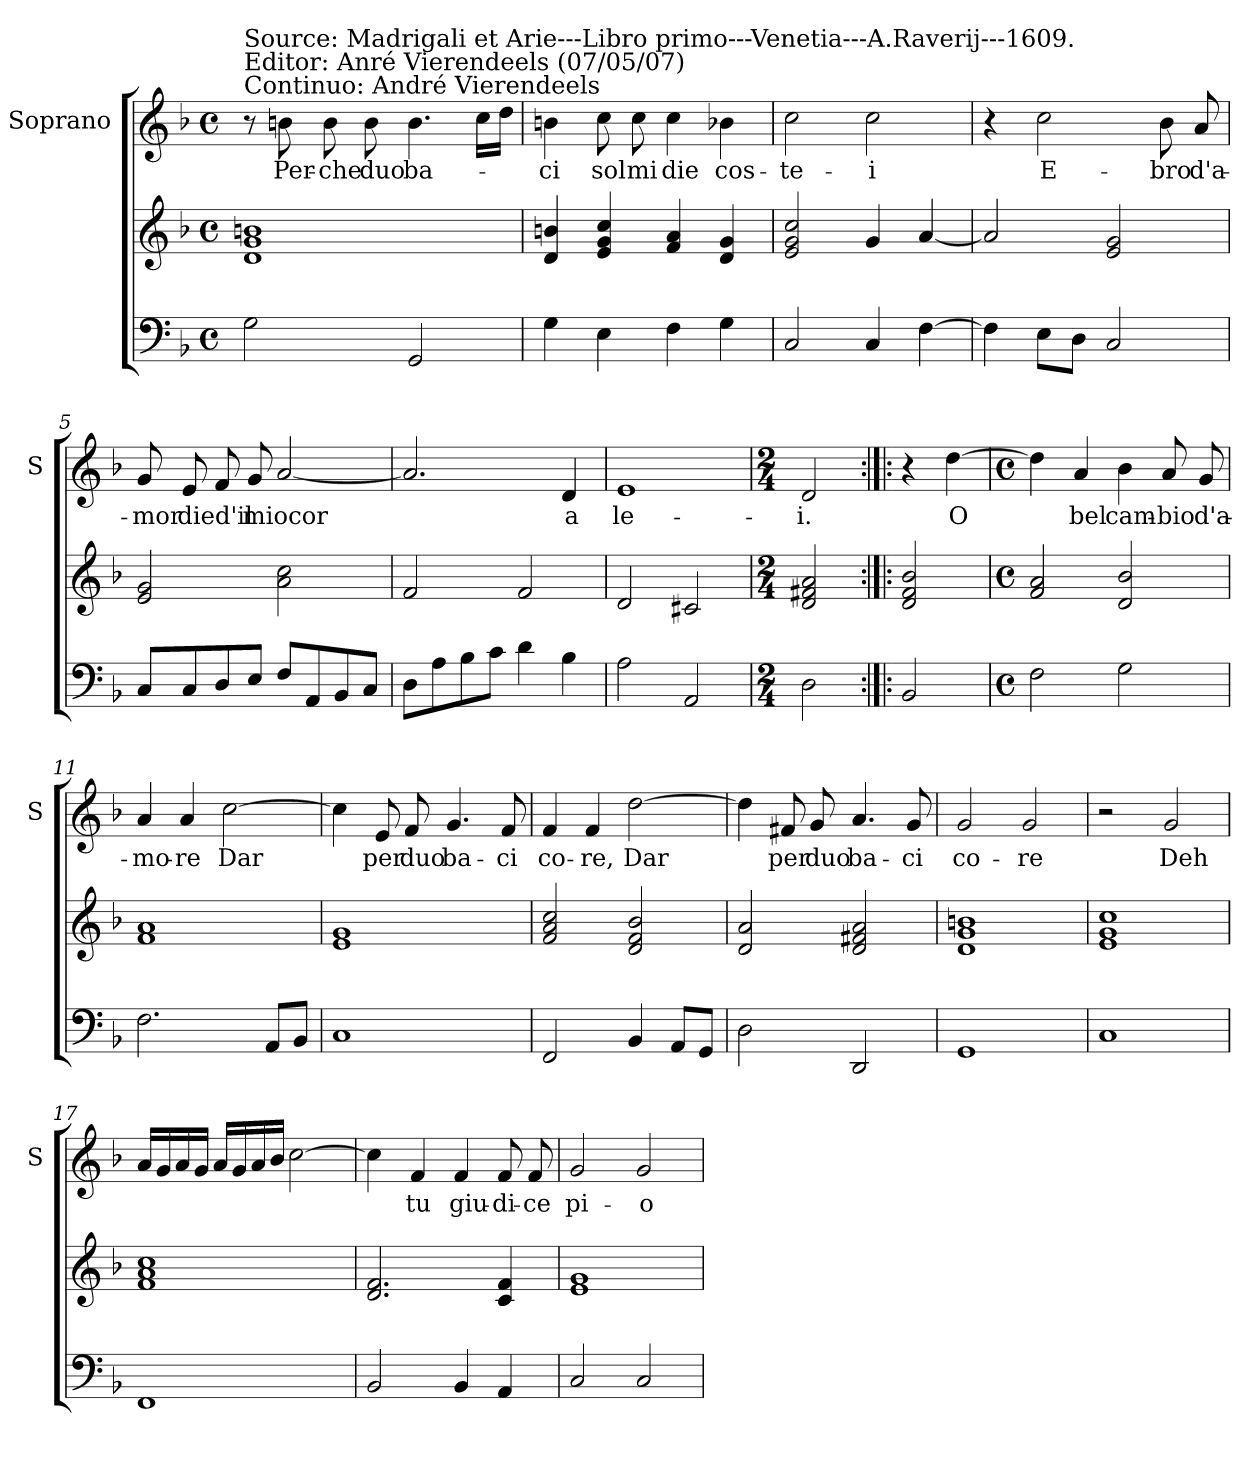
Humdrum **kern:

**kern	**kern	**kern	**text
*part2	*part2	*part1	*part1
*staff3	*staff2	*staff1	*staff1
*	*	*I"Soprano	*
*	*	*I'S	*
*clefF4	*clefG2	*clefG2	*
*k[b-]	*k[b-]	*k[b-]	*
*F:	*F:	*F:	*
*M4/4	*M4/4	*M4/4	*
*met(c)	*met(c)	*met(c)	*
=1	=1	=1	=1
!	!	!LO:TX:a:t=Source&colon; Madrigali et Arie---Libro primo---Venetia---A.Raverij---1609.\nEditor&colon; Anré Vierendeels (07/05/07)\nContinuo&colon; André Vierendeels	!
2G\	1d 1g 1bn	8r	.
.	.	8bn\	Per-
.	.	8b\	-che
.	.	8b\	duo
2GG/	.	4.b\	ba-
.	.	16cc\LL	.
.	.	16dd\JJ	.
=2	=2	=2	=2
4G\	4d/ 4bn/	4bn\	-ci
4E\	4e/ 4g/ 4cc/	8cc\	sol
.	.	8cc\	mi
4F\	4f/ 4a/	4cc\	die
4G\	4d/ 4g/	4b-X\	cos-
=3	=3	=3	=3
2C/	2e/ 2g/ 2cc/	2cc\	-te-
4C/	4g/	2cc\	-i
[4F\	[4a/	.	.
=4	=4	=4	=4
4F\]	2a/]	4r	.
8E\L	.	2cc\	E-
8D\J	.	.	.
2C/	2e/ 2g/	.	.
.	.	8b-\	-bro
.	.	8a/	d'a-
!!LO:LB:g=z
=5	=5	=5	=5
8C/L	2e/ 2g/	8g/	-mor
8C/	.	8e/	died'il
8D/	.	8f/	.
8E/J	.	8g/	miocor
8F/L	2a\ 2cc\	[2a/	.
8AA/	.	.	.
8BB-/	.	.	.
8C/J	.	.	.
=6	=6	=6	=6
8D\L	2f/	2.a/]	.
8A\	.	.	.
8B-\	.	.	.
8c\J	.	.	.
4d\	2f/	.	.
4B-\	.	4d/	a
=7	=7	=7	=7
2A\	2d/	1e	le-
2AA/	2c#X/	.	.
=8	=8	=8	=8
*M2/4	*M2/4	*M2/4	*
2D\	2d/ 2f#X/ 2a/	2d/	-i.
=9:|!|:	=9:|!|:	=9:|!|:	=9:|!|:
2BB-/	2d/ 2f/ 2b-/	4r	.
.	.	[4dd\	O
!!LO:LB:g=z
=10	=10	=10	=10
*M4/4	*M4/4	*M4/4	*
*met(c)	*met(c)	*met(c)	*
2F\	2f/ 2a/	4dd\]	.
.	.	4a/	bel
2G\	2d/ 2b-/	4b-\	cam-
.	.	8a/	-bio
.	.	8g/	d'a-
=11	=11	=11	=11
2.F\	1f 1a	4a/	-mo-
.	.	4a/	-re
.	.	[2cc\	Dar
8AA/L	.	.	.
8BB-/J	.	.	.
=12	=12	=12	=12
1C	1e 1g	4cc\]	.
.	.	8e/	per
.	.	8f/	duo
.	.	4.g/	ba-
.	.	8f/	-ci
=13	=13	=13	=13
2FF/	2f/ 2a/ 2cc/	4f/	co-
.	.	4f/	-re,
4BB-/	2d/ 2f/ 2b-/	[2dd\	Dar
8AA/L	.	.	.
8GG/J	.	.	.
=14	=14	=14	=14
2D\	2d/ 2a/	4dd\]	.
.	.	8f#X/	per
.	.	8g/	duo
2DD/	2d/ 2f#X/ 2a/	4.a/	ba-
.	.	8g/	-ci
!!LO:LB:g=z
=15	=15	=15	=15
1GG	1d 1g 1bn	2g/	co-
.	.	2g/	-re
=16	=16	=16	=16
1C	1e 1g 1cc	2r	.
.	.	2g/	Deh
=17	=17	=17	=17
1FF	1f 1a 1cc	16a/LL	.
.	.	16g/	.
.	.	16a/	.
.	.	16g/JJ	.
.	.	16a/LL	.
.	.	16g/	.
.	.	16a/	.
.	.	16b-/JJ	.
.	.	[2cc\	.
=18	=18	=18	=18
2BB-/	2.d/ 2.f/	4cc\]	.
.	.	4f/	tu
4BB-/	.	4f/	giu-
4AA/	4c/ 4f/	8f/	-di-
.	.	8f/	-ce
=19	=19	=19	=19
2C/	1e 1g	2g/	pi-
2C/	.	2g/	-o
=	=	=	=
*-	*-	*-	*-
